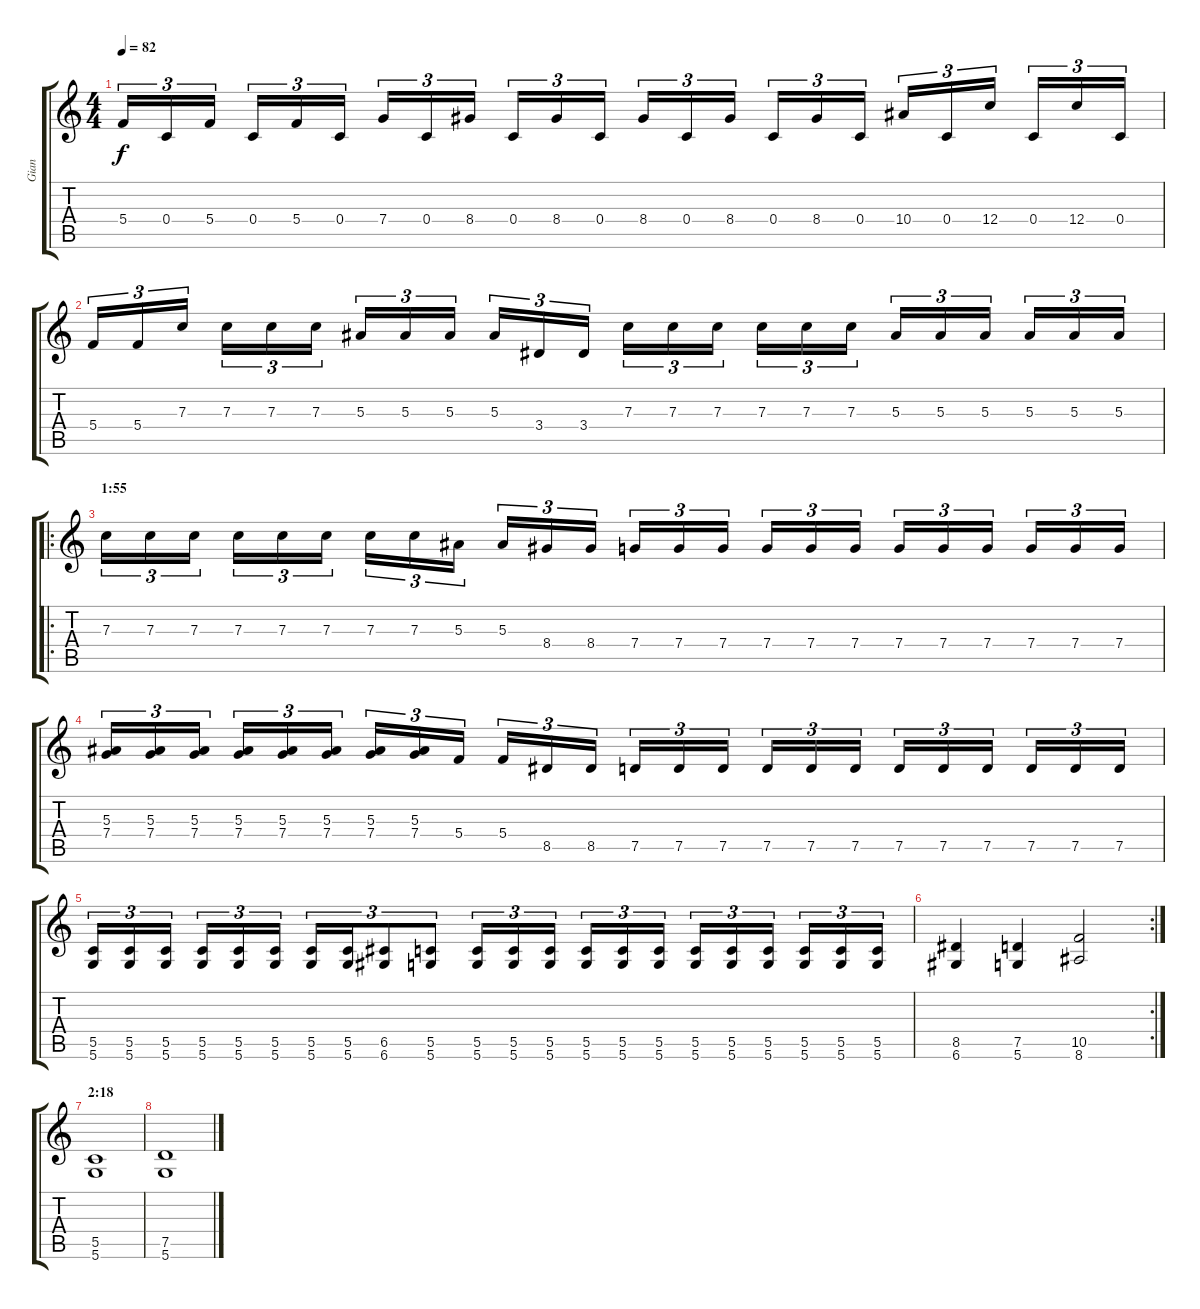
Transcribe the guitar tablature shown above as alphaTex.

\track ("Gian" "Gian") {instrument distortionguitar}
\staff {score tabs}
\tuning (D4 A3 F3 C3 G2 D2) {hide}
\ts (4 4)
\tempo 82
\clef g2
\ks c
5.4.16{tu (3 2) dy f} 0.4.16{tu (3 2)} 5.4.16{tu (3 2)} 0.4.16{tu (3 2)} 5.4.16{tu (3 2)} 0.4.16{tu (3 2)} 7.4.16{tu (3 2)} 0.4.16{tu (3 2)} 8.4.16{tu (3 2)} 0.4.16{tu (3 2)} 8.4.16{tu (3 2)} 0.4.16{tu (3 2)} 8.4.16{tu (3 2)} 0.4.16{tu (3 2)} 8.4.16{tu (3 2)} 0.4.16{tu (3 2)} 8.4.16{tu (3 2)} 0.4.16{tu (3 2)} 10.4.16{tu (3 2)} 0.4.16{tu (3 2)} 12.4.16{tu (3 2)} 0.4.16{tu (3 2)} 12.4.16{tu (3 2)} 0.4.16{tu (3 2)} |
5.4.16{tu (3 2)} 5.4.16{tu (3 2)} 7.3.16{tu (3 2)} 7.3.16{tu (3 2)} 7.3.16{tu (3 2)} 7.3.16{tu (3 2)} 5.3.16{tu (3 2)} 5.3.16{tu (3 2)} 5.3.16{tu (3 2)} 5.3.16{tu (3 2)} 3.4.16{tu (3 2)} 3.4.16{tu (3 2)} 7.3.16{tu (3 2)} 7.3.16{tu (3 2)} 7.3.16{tu (3 2)} 7.3.16{tu (3 2)} 7.3.16{tu (3 2)} 7.3.16{tu (3 2)} 5.3.16{tu (3 2)} 5.3.16{tu (3 2)} 5.3.16{tu (3 2)} 5.3.16{tu (3 2)} 5.3.16{tu (3 2)} 5.3.16{tu (3 2)} |
\ro
\section ("" "1:55")
7.3.16{tu (3 2)} 7.3.16{tu (3 2)} 7.3.16{tu (3 2)} 7.3.16{tu (3 2)} 7.3.16{tu (3 2)} 7.3.16{tu (3 2)} 7.3.16{tu (3 2)} 7.3.16{tu (3 2)} 5.3.16{tu (3 2)} 5.3.16{tu (3 2)} 8.4.16{tu (3 2)} 8.4.16{tu (3 2)} 7.4.16{tu (3 2)} 7.4.16{tu (3 2)} 7.4.16{tu (3 2)} 7.4.16{tu (3 2)} 7.4.16{tu (3 2)} 7.4.16{tu (3 2)} 7.4.16{tu (3 2)} 7.4.16{tu (3 2)} 7.4.16{tu (3 2)} 7.4.16{tu (3 2)} 7.4.16{tu (3 2)} 7.4.16{tu (3 2)} |
(5.3 7.4).16{tu (3 2)} (5.3 7.4).16{tu (3 2)} (5.3 7.4).16{tu (3 2)} (5.3 7.4).16{tu (3 2)} (5.3 7.4).16{tu (3 2)} (5.3 7.4).16{tu (3 2)} (5.3 7.4).16{tu (3 2)} (5.3 7.4).16{tu (3 2)} 5.4.16{tu (3 2)} 5.4.16{tu (3 2)} 8.5.16{tu (3 2)} 8.5.16{tu (3 2)} 7.5.16{tu (3 2)} 7.5.16{tu (3 2)} 7.5.16{tu (3 2)} 7.5.16{tu (3 2)} 7.5.16{tu (3 2)} 7.5.16{tu (3 2)} 7.5.16{tu (3 2)} 7.5.16{tu (3 2)} 7.5.16{tu (3 2)} 7.5.16{tu (3 2)} 7.5.16{tu (3 2)} 7.5.16{tu (3 2)} |
(5.5 5.6).16{tu (3 2)} (5.5 5.6).16{tu (3 2)} (5.5 5.6).16{tu (3 2)} (5.5 5.6).16{tu (3 2)} (5.5 5.6).16{tu (3 2)} (5.5 5.6).16{tu (3 2)} (5.5 5.6).16{tu (3 2)} (5.5 5.6).16{tu (3 2)} (6.5 6.6).8{tu (3 2)} (5.5 5.6).8{tu (3 2)} (5.5 5.6).16{tu (3 2)} (5.5 5.6).16{tu (3 2)} (5.5 5.6).16{tu (3 2)} (5.5 5.6).16{tu (3 2)} (5.5 5.6).16{tu (3 2)} (5.5 5.6).16{tu (3 2)} (5.5 5.6).16{tu (3 2)} (5.5 5.6).16{tu (3 2)} (5.5 5.6).16{tu (3 2)} (5.5 5.6).16{tu (3 2)} (5.5 5.6).16{tu (3 2)} (5.5 5.6).16{tu (3 2)} |
\rc 2
(8.5 6.6).4 (7.5 5.6).4 (10.5 8.6).2 |
\section ("" "2:18")
(5.5 5.6).1 |
(7.5 5.6).1
